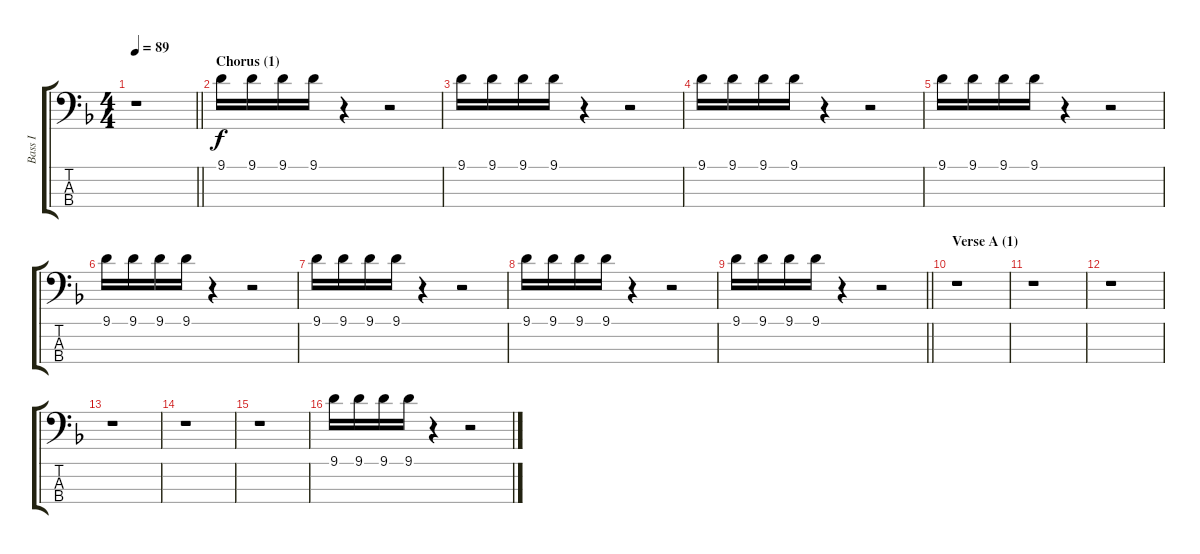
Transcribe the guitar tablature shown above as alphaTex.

\track ("Bass I" "Bass I") {instrument electricbasspick}
\staff {score tabs}
\tuning (F2 C2 G1 D1) {hide}
\ts (4 4)
\tempo 89
\clef f4
\barLineRight lightlight
\ks dminor
r.1{dy f} |
\section ("" "Chorus (1)")
9.1.16 9.1.16 9.1.16 9.1.16 r.4 r.2 |
9.1.16 9.1.16 9.1.16 9.1.16 r.4 r.2 |
9.1.16 9.1.16 9.1.16 9.1.16 r.4 r.2 |
9.1.16 9.1.16 9.1.16 9.1.16 r.4 r.2 |
9.1.16 9.1.16 9.1.16 9.1.16 r.4 r.2 |
9.1.16 9.1.16 9.1.16 9.1.16 r.4 r.2 |
9.1.16 9.1.16 9.1.16 9.1.16 r.4 r.2 |
\barLineRight lightlight
9.1.16 9.1.16 9.1.16 9.1.16 r.4 r.2 |
\section ("" "Verse A (1)")
r.1 |
r.1 |
r.1 |
r.1 |
r.1 |
r.1 |
9.1.16 9.1.16 9.1.16 9.1.16 r.4 r.2
